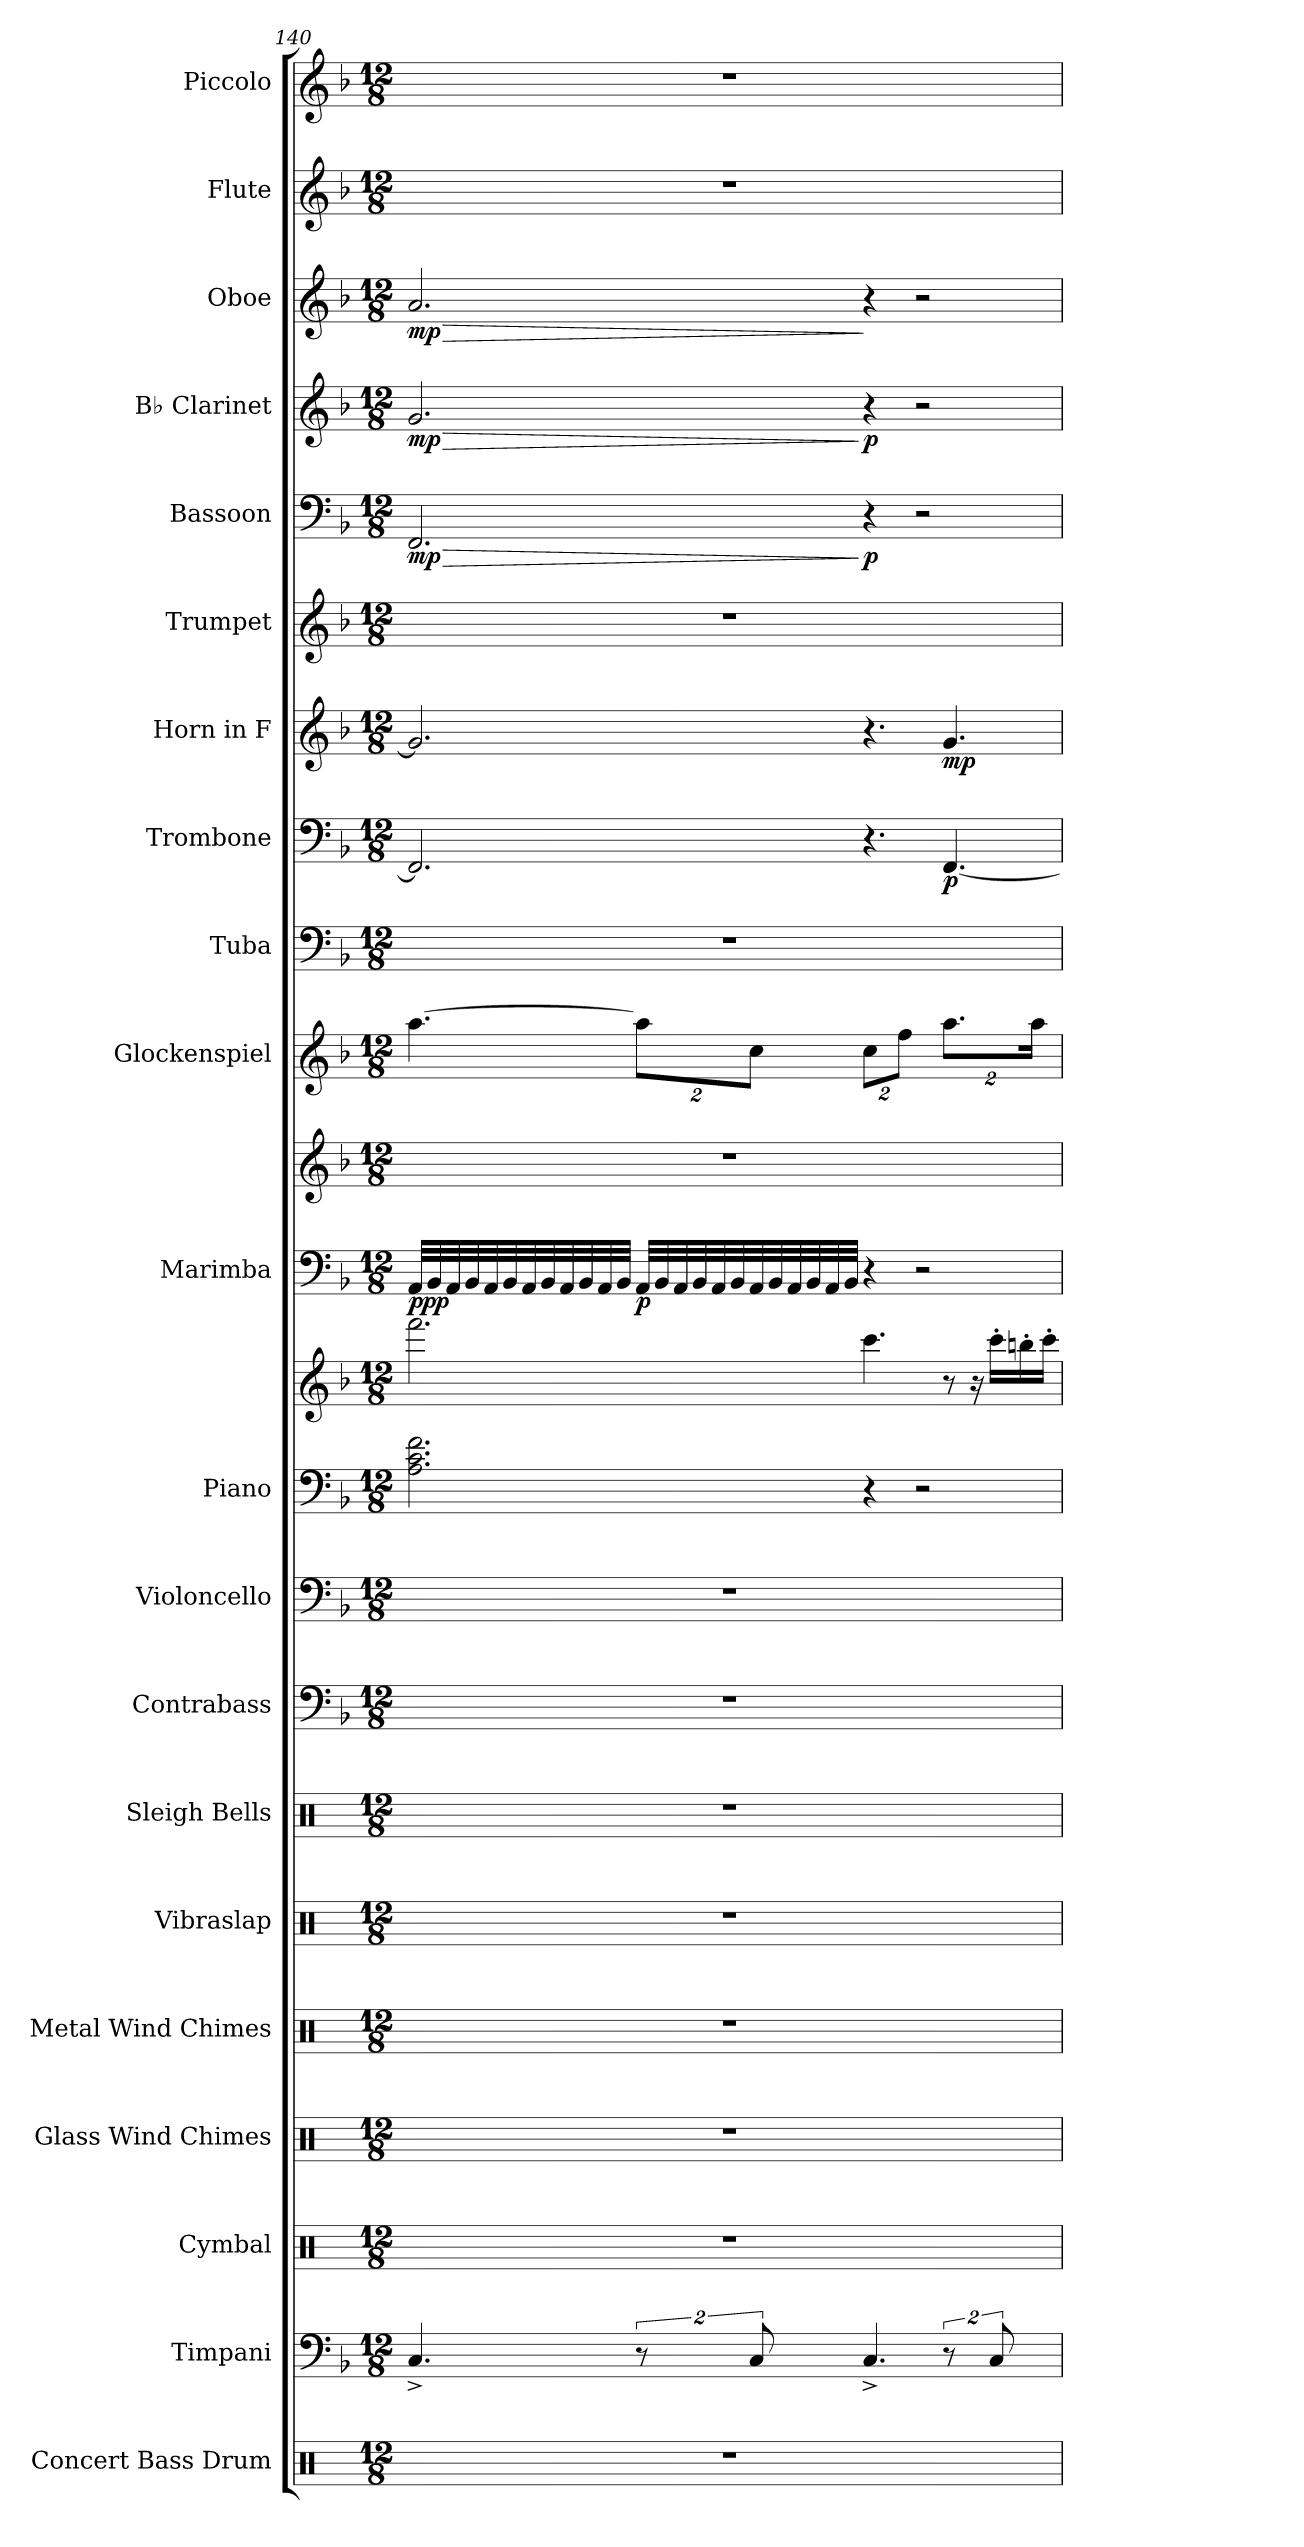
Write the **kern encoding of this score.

**kern	**kern	**kern	**kern	**kern	**kern	**kern	**kern	**kern	**kern	**kern	**kern	**kern	**dynam	**kern	**kern	**kern	**dynam	**kern	**dynam	**kern	**kern	**dynam	**kern	**dynam	**kern	**dynam	**kern	**kern
*part21	*part20	*part19	*part18	*part17	*part16	*part15	*part14	*part13	*part12	*part12	*part11	*part11	*part11	*part10	*part9	*part8	*part8	*part7	*part7	*part6	*part5	*part5	*part4	*part4	*part3	*part3	*part2	*part1
*staff23	*staff22	*staff21	*staff20	*staff19	*staff18	*staff17	*staff16	*staff15	*staff14	*staff13	*staff12	*staff11	*staff11/12	*staff10	*staff9	*staff8	*staff8	*staff7	*staff7	*staff6	*staff5	*staff5	*staff4	*staff4	*staff3	*staff3	*staff2	*staff1
*I"Concert Bass Drum	*I"Timpani	*I"Cymbal	*I"Glass Wind Chimes	*I"Metal Wind Chimes	*I"Vibraslap	*I"Sleigh Bells	*I"Contrabass	*I"Violoncello	*I"Piano	*	*I"Marimba	*	*	*I"Glockenspiel	*I"Tuba	*I"Trombone	*	*I"Horn in F	*	*I"Trumpet	*I"Bassoon	*	*I"B♭ Clarinet	*	*I"Oboe	*	*I"Flute	*I"Piccolo
*I'Con. BD	*I'Timp.	*I'Cym.	*I'Gl. Wn Ch.	*I'Met. Wn Ch.	*I'Vibslp.	*I'Sle. Be.	*I'Cb.	*I'Vc.	*I'Pno.	*	*I'Mrm.	*	*	*I'Glock.	*I'Tba.	*I'Tbn.	*	*	*	*I'Tpt.	*I'Bsn.	*	*I'B♭ Cl.	*	*I'Ob.	*	*I'Fl.	*I'Picc.
!!LO:PB:g=z
*clefX	*clefF4	*clefX	*clefX	*clefX	*clefX	*clefX	*clefF4	*clefF4	*clefF4	*clefG2	*clefF4	*clefG2	*	*clefG2	*clefF4	*clefF4	*	*clefG2	*	*clefG2	*clefF4	*	*clefG2	*	*clefG2	*	*clefG2	*clefG2
*	*	*	*	*	*	*	*ITrd7c12	*	*	*	*	*	*	*ITrd-14c-24	*	*	*	*ITrd4c7	*	*ITrd1c2	*	*	*ITrd1c2	*	*	*	*	*ITrd-7c-12
*k[]	*k[b-]	*k[]	*k[]	*k[]	*k[]	*k[]	*k[b-]	*k[b-]	*k[b-]	*k[b-]	*k[b-]	*k[b-]	*	*k[b-]	*k[b-]	*k[b-]	*	*k[b-e-]	*	*k[b-e-a-]	*k[b-]	*	*k[b-e-a-]	*	*k[b-]	*	*k[b-]	*k[b-]
*M12/8	*M12/8	*M12/8	*M12/8	*M12/8	*M12/8	*M12/8	*M12/8	*M12/8	*M12/8	*M12/8	*M12/8	*M12/8	*	*M12/8	*M12/8	*M12/8	*	*M12/8	*	*M12/8	*M12/8	*	*M12/8	*	*M12/8	*	*M12/8	*M12/8
=140	=140	=140	=140	=140	=140	=140	=140	=140	=140	=140	=140	=140	=140	=140	=140	=140	=140	=140	=140	=140	=140	=140	=140	=140	=140	=140	=140	=140
!	!	!	!	!	!	!	!	!	!	!	!	!	!LO:DY:b=2	!	!	!	!	!	!	!	!	!LO:HP:b	!	!LO:HP:b	!	!LO:HP:b	!	!
!	!	!	!	!	!	!	!	!	!	!	!	!	!	!	!	!	!	!	!	!	!	!LO:DY:n=1:b	!	!LO:DY:n=1:b	!	!LO:DY:n=1:b	!	!
1.r	4.C^/	1.r	1.r	1.r	1.r	1.r	1.r	1.r	2.A\ 2.c\ 2.f\	2.fff\	32AA/LLL	1.r	ppp	[4.aaaa\	1.r	2.FF/]	.	2.c/]	.	1.r	2.FF/	> mp	2.f/	> mp	2.a/	> mp	1.r	1.r
.	.	.	.	.	.	.	.	.	.	.	32BB-/	.	.	.	.	.	.	.	.	.	.	.	.	.	.	.	.	.
.	.	.	.	.	.	.	.	.	.	.	32AA/	.	.	.	.	.	.	.	.	.	.	.	.	.	.	.	.	.
.	.	.	.	.	.	.	.	.	.	.	32BB-/	.	.	.	.	.	.	.	.	.	.	.	.	.	.	.	.	.
.	.	.	.	.	.	.	.	.	.	.	32AA/	.	.	.	.	.	.	.	.	.	.	.	.	.	.	.	.	.
.	.	.	.	.	.	.	.	.	.	.	32BB-/	.	.	.	.	.	.	.	.	.	.	.	.	.	.	.	.	.
.	.	.	.	.	.	.	.	.	.	.	32AA/	.	.	.	.	.	.	.	.	.	.	.	.	.	.	.	.	.
.	.	.	.	.	.	.	.	.	.	.	32BB-/	.	.	.	.	.	.	.	.	.	.	.	.	.	.	.	.	.
.	.	.	.	.	.	.	.	.	.	.	32AA/	.	.	.	.	.	.	.	.	.	.	.	.	.	.	.	.	.
.	.	.	.	.	.	.	.	.	.	.	32BB-/	.	.	.	.	.	.	.	.	.	.	.	.	.	.	.	.	.
.	.	.	.	.	.	.	.	.	.	.	32AA/	.	.	.	.	.	.	.	.	.	.	.	.	.	.	.	.	.
.	.	.	.	.	.	.	.	.	.	.	32BB-/JJJ	.	.	.	.	.	.	.	.	.	.	.	.	.	.	.	.	.
*	*	*	*	*	*	*	*	*	*	*	*	*	*	*Xbrackettup	*	*	*	*	*	*	*	*	*	*	*	*	*	*
!	!	!	!	!	!	!	!	!	!	!	!	!	!LO:DY:b=2	!	!	!	!	!	!	!	!	!	!	!	!	!	!	!
.	16%3r	.	.	.	.	.	.	.	.	.	32AA/LLL	.	p	16%3aaaa\L]	.	.	.	.	.	.	.	.	.	.	.	.	.	.
.	.	.	.	.	.	.	.	.	.	.	32BB-/	.	.	.	.	.	.	.	.	.	.	.	.	.	.	.	.	.
.	.	.	.	.	.	.	.	.	.	.	32AA/	.	.	.	.	.	.	.	.	.	.	.	.	.	.	.	.	.
.	.	.	.	.	.	.	.	.	.	.	32BB-/	.	.	.	.	.	.	.	.	.	.	.	.	.	.	.	.	.
.	.	.	.	.	.	.	.	.	.	.	32AA/	.	.	.	.	.	.	.	.	.	.	.	.	.	.	.	.	.
.	.	.	.	.	.	.	.	.	.	.	32BB-/	.	.	.	.	.	.	.	.	.	.	.	.	.	.	.	.	.
.	16%3C/	.	.	.	.	.	.	.	.	.	32AA/	.	.	16%3cccc\J	.	.	.	.	.	.	.	.	.	.	.	.	.	.
.	.	.	.	.	.	.	.	.	.	.	32BB-/	.	.	.	.	.	.	.	.	.	.	.	.	.	.	.	.	.
.	.	.	.	.	.	.	.	.	.	.	32AA/	.	.	.	.	.	.	.	.	.	.	.	.	.	.	.	.	.
.	.	.	.	.	.	.	.	.	.	.	32BB-/	.	.	.	.	.	.	.	.	.	.	.	.	.	.	.	.	.
.	.	.	.	.	.	.	.	.	.	.	32AA/	.	.	.	.	.	.	.	.	.	.	.	.	.	.	.	.	.
.	.	.	.	.	.	.	.	.	.	.	32BB-/JJJ	.	.	.	.	.	.	.	.	.	.	.	.	.	.	.	.	.
!	!	!	!	!	!	!	!	!	!	!	!	!	!LO:DY:b=2	!	!	!	!	!	!	!	!	!	!	!	!	!	!	!
!	!	!	!	!	!	!	!	!	!	!	!	!	!LO:DY:n=1:b=2	!	!	!	!	!	!	!	!	!LO:DY:n=2:b	!	!LO:DY:n=2:b	!	!	!	!
.	4.C^/	.	.	.	.	.	.	.	4r	4.ccc\	4r	.	p other-dynamics	16%3cccc\L	.	4.r	.	4.r	.	.	4r	] p	4r	] p	4r	]	.	.
.	.	.	.	.	.	.	.	.	.	.	.	.	.	16%3ffff\J	.	.	.	.	.	.	.	.	.	.	.	.	.	.
.	.	.	.	.	.	.	.	.	2r	.	2r	.	.	.	.	.	.	.	.	.	2r	.	2r	.	2r	.	.	.
!	!	!	!	!	!	!	!	!	!	!	!	!	!	!	!	!	!LO:DY:b	!	!LO:DY:b	!	!	!	!	!	!	!	!	!
.	16%3r	.	.	.	.	.	.	.	.	8r	.	.	.	16%3.aaaa\L	.	[4.FF/	p	4.c/	mp	.	.	.	.	.	.	.	.	.
.	.	.	.	.	.	.	.	.	.	16r	.	.	.	.	.	.	.	.	.	.	.	.	.	.	.	.	.	.
.	16%3C/	.	.	.	.	.	.	.	.	16ccc'\LL	.	.	.	.	.	.	.	.	.	.	.	.	.	.	.	.	.	.
.	.	.	.	.	.	.	.	.	.	16bbn'\	.	.	.	.	.	.	.	.	.	.	.	.	.	.	.	.	.	.
.	.	.	.	.	.	.	.	.	.	.	.	.	.	32%3aaaa\Jk	.	.	.	.	.	.	.	.	.	.	.	.	.	.
.	.	.	.	.	.	.	.	.	.	16ccc'\JJ	.	.	.	.	.	.	.	.	.	.	.	.	.	.	.	.	.	.
=	=	=	=	=	=	=	=	=	=	=	=	=	=	=	=	=	=	=	=	=	=	=	=	=	=	=	=	=
*-	*-	*-	*-	*-	*-	*-	*-	*-	*-	*-	*-	*-	*-	*-	*-	*-	*-	*-	*-	*-	*-	*-	*-	*-	*-	*-	*-	*-
